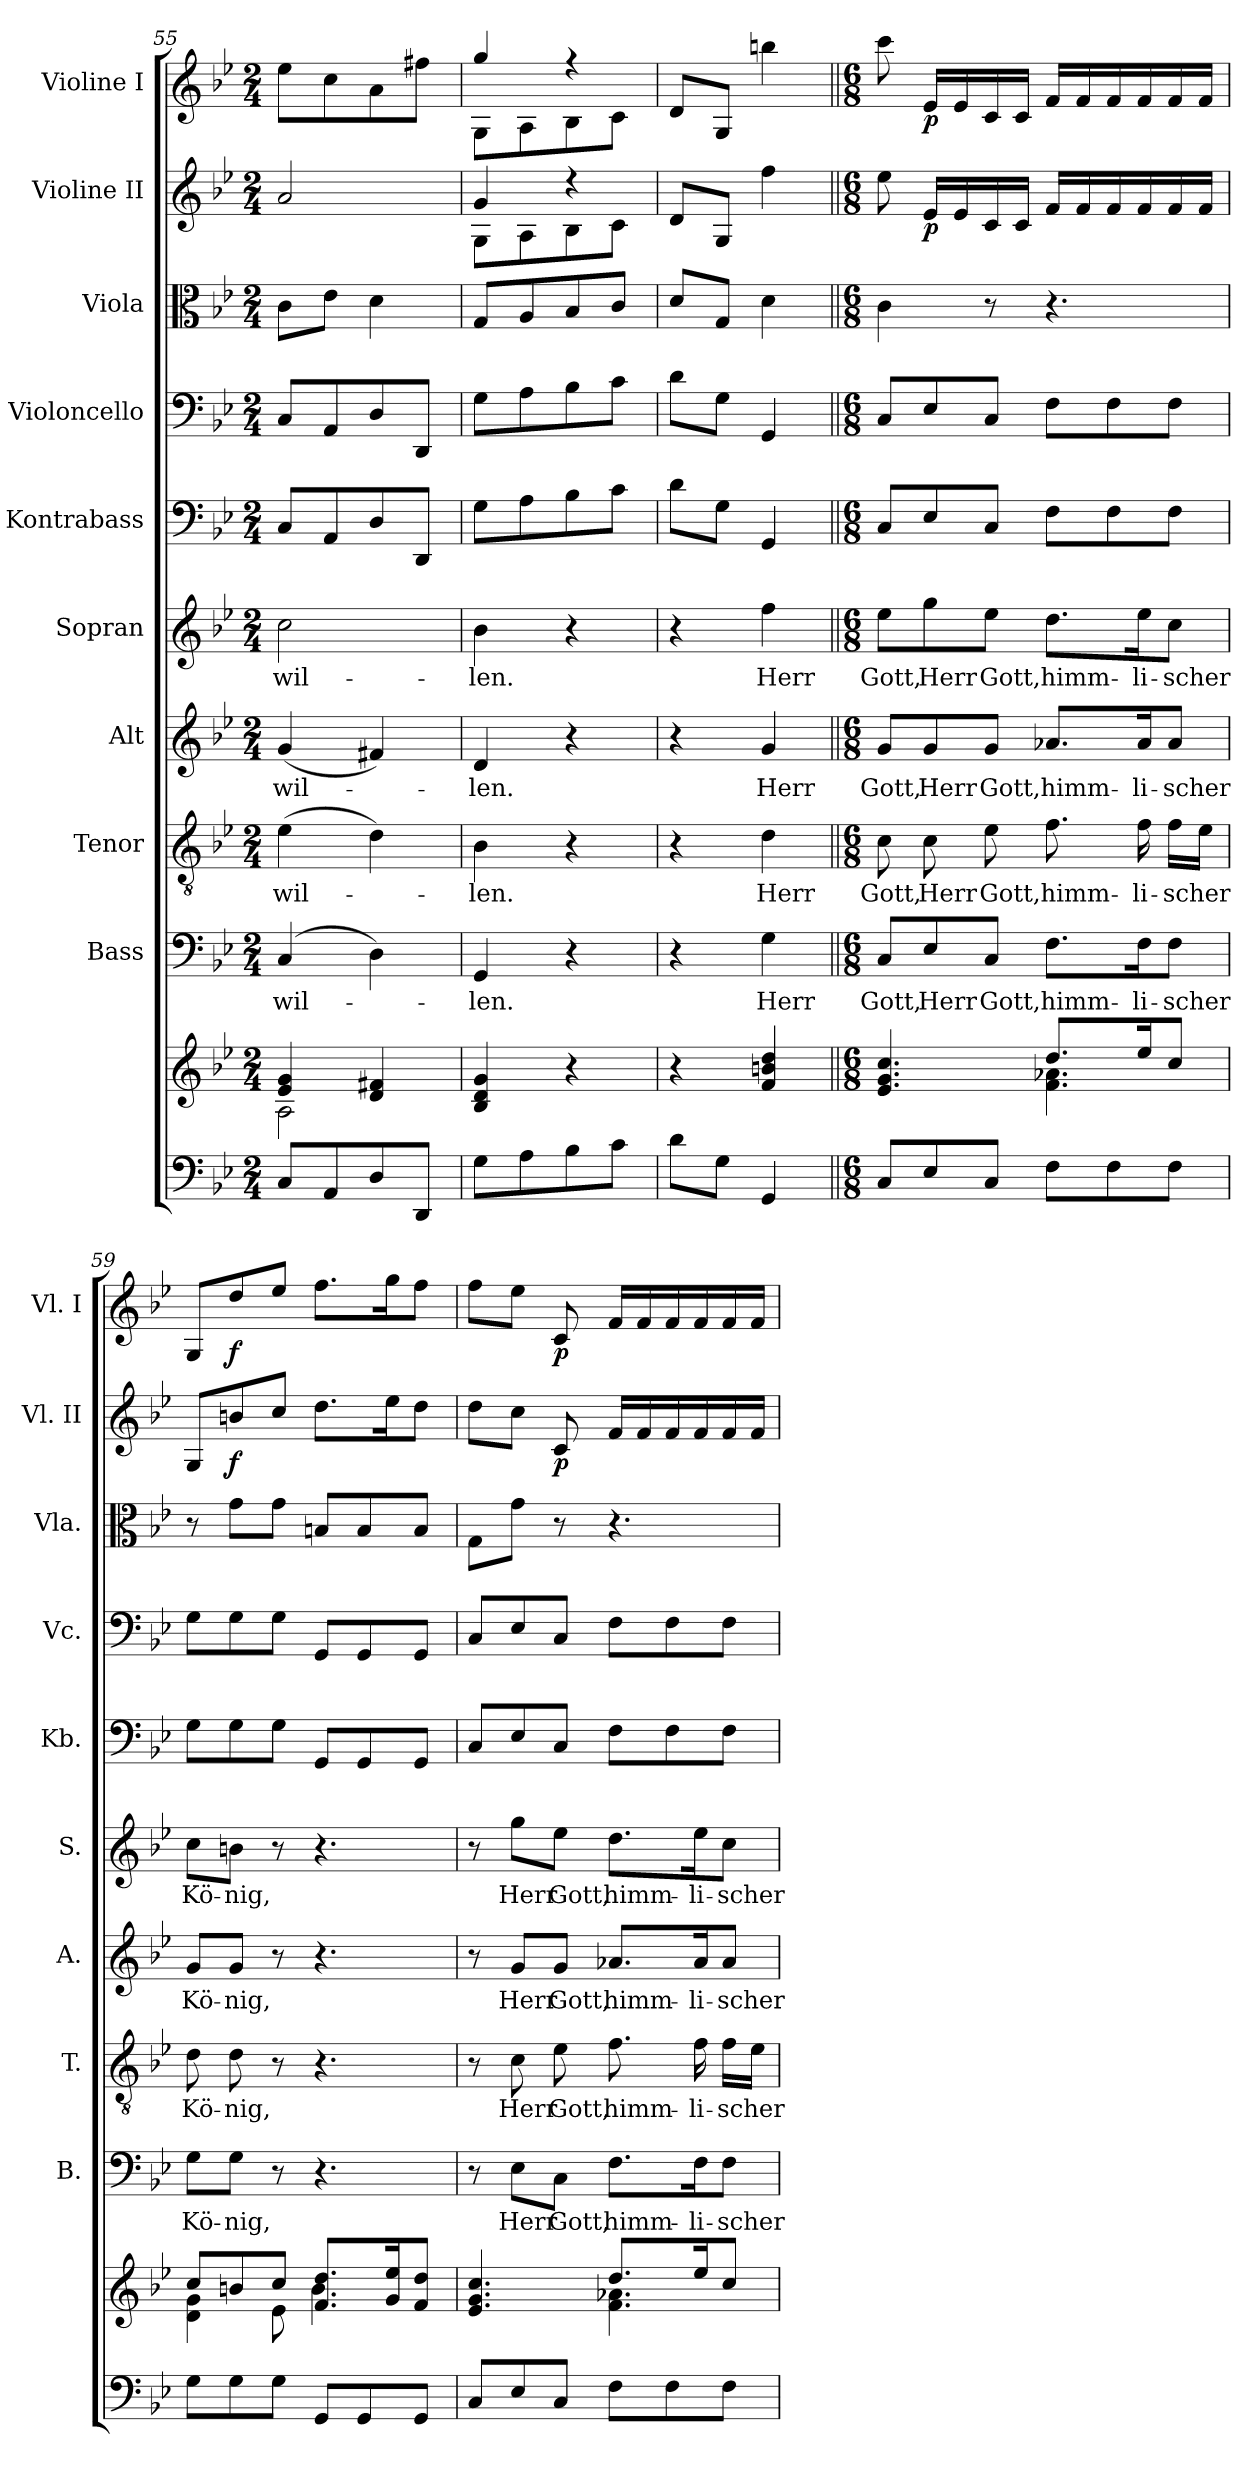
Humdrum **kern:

**kern	**kern	**kern	**text	**kern	**text	**kern	**text	**kern	**text	**kern	**kern	**kern	**kern	**dynam	**kern	**dynam
*part10	*part10	*part9	*part9	*part8	*part8	*part7	*part7	*part6	*part6	*part5	*part4	*part3	*part2	*part2	*part1	*part1
*staff11	*staff10	*staff9	*staff9	*staff8	*staff8	*staff7	*staff7	*staff6	*staff6	*staff5	*staff4	*staff3	*staff2	*staff2	*staff1	*staff1
*	*	*I"Bass	*	*I"Tenor	*	*I"Alt	*	*I"Sopran	*	*I"Kontrabass	*I"Violoncello	*I"Viola	*I"Violine II	*	*I"Violine I	*
*	*	*I'B.	*	*I'T.	*	*I'A.	*	*I'S.	*	*I'Kb.	*I'Vc.	*I'Vla.	*I'Vl. II	*	*I'Vl. I	*
*clefF4	*clefG2	*clefF4	*	*clefGv2	*	*clefG2	*	*clefG2	*	*clefF4	*clefF4	*clefC3	*clefG2	*	*clefG2	*
*	*	*	*	*	*	*	*	*	*	*ITrd7c12	*	*	*	*	*	*
*k[b-e-]	*k[b-e-]	*k[b-e-]	*	*k[b-e-]	*	*k[b-e-]	*	*k[b-e-]	*	*k[b-e-]	*k[b-e-]	*k[b-e-]	*k[b-e-]	*	*k[b-e-]	*
*B-:	*B-:	*B-:	*	*B-:	*	*B-:	*	*B-:	*	*B-:	*B-:	*B-:	*B-:	*	*B-:	*
*M2/4	*M2/4	*M2/4	*	*M2/4	*	*M2/4	*	*M2/4	*	*M2/4	*M2/4	*M2/4	*M2/4	*	*M2/4	*
=55	=55	=55	=55	=55	=55	=55	=55	=55	=55	=55	=55	=55	=55	=55	=55	=55
*	*^	*	*	*	*	*	*	*	*	*	*	*	*	*	*	*
!	!	!	!	!LO:LY:b	!	!LO:LY:b	!	!LO:LY:b	!	!LO:LY:b	!	!	!	!	!	!	!
8C/L	4e-/ 4g/	2A\	(4C/	wil-	(>4e-\	wil-	(<4g/	wil-	2cc\	wil-	8CC/L	8C/L	8c\L	2a/	.	8ee-\L	.
8AA/	.	.	.	.	.	.	.	.	.	.	8AAA/	8AA/	8e-\J	.	.	8cc\	.
8D/	4d/ 4f#X/	.	4D\)	.	4d\)	.	4f#X/)	.	.	.	8DD/	8D/	4d\	.	.	8a\	.
8DD/J	.	.	.	.	.	.	.	.	.	.	8DDD/J	8DD/J	.	.	.	8ff#X\J	.
*	*v	*v	*	*	*	*	*	*	*	*	*	*	*	*	*	*	*
=56	=56	=56	=56	=56	=56	=56	=56	=56	=56	=56	=56	=56	=56	=56	=56	=56
!	!	!	!LO:LY:b	!	!LO:LY:b	!	!LO:LY:b	!	!LO:LY:b	!	!	!	!	!	!	!
*	*	*	*	*	*	*	*	*	*	*	*	*	*^	*	*^	*
8G\L	4B-/ 4d/ 4g/	4GG/	-len.	4B-\	-len.	4d/	-len.	4b-\	-len.	8GG\L	8G\L	8G/L	4g/	8G\L	.	4gg/	8G\L	.
8A\	.	.	.	.	.	.	.	.	.	8AA\	8A\	8A/	.	8A\	.	.	8A\	.
8B-\	4r	4r	.	4r	.	4r	.	4r	.	8BB-\	8B-\	8B-/	4r	8B-\	.	4ree	8B-\	.
8c\J	.	.	.	.	.	.	.	.	.	8C\J	8c\J	8c/J	.	8c\J	.	.	8c\J	.
*	*	*	*	*	*	*	*	*	*	*	*	*	*v	*v	*	*	*	*
*	*	*	*	*	*	*	*	*	*	*	*	*	*	*	*v	*v	*
=57	=57	=57	=57	=57	=57	=57	=57	=57	=57	=57	=57	=57	=57	=57	=57	=57
8d\L	4r	4r	.	4r	.	4r	.	4r	.	8D\L	8d\L	8d/L	8d/L	.	8d/L	.
8G\J	.	.	.	.	.	.	.	.	.	8GG\J	8G\J	8G/J	8G/J	.	8G/J	.
!	!	!	!LO:LY:b	!	!LO:LY:b	!	!LO:LY:b	!	!LO:LY:b	!	!	!	!	!	!	!
4GG/	4f/ 4bn/ 4dd/	4G\	Herr	4d\	Herr	4g/	Herr	4ff\	Herr	4GGG/	4GG/	4d\	4ff\	.	4bbn\	.
!!LO:PB:g=z
=58||	=58||	=58||	=58||	=58||	=58||	=58||	=58||	=58||	=58||	=58||	=58||	=58||	=58||	=58||	=58||	=58||
*M6/8	*M6/8	*M6/8	*	*M6/8	*	*M6/8	*	*M6/8	*	*M6/8	*M6/8	*M6/8	*M6/8	*	*M6/8	*
*	*^	*	*	*	*	*	*	*	*	*	*	*	*	*	*	*
!	!	!	!	!LO:LY:b	!	!LO:LY:b	!	!LO:LY:b	!	!LO:LY:b	!	!	!	!	!	!	!
8C/L	4.e-/ 4.g/ 4.cc/	4.ryy	8C/L	Gott,	8c\	Gott,	8g/L	Gott,	8ee-\L	Gott,	8CC/L	8C/L	4c\	8ee-\	.	8ccc\	.
!	!	!	!	!LO:LY:b	!	!LO:LY:b	!	!LO:LY:b	!	!LO:LY:b	!	!	!	!	!LO:DY:b	!	!LO:DY:b
8E-/	.	.	8E-/	Herr	8c\	Herr	8g/	Herr	8gg\	Herr	8EE-/	8E-/	.	16e-/LL	p	16e-/LL	p
.	.	.	.	.	.	.	.	.	.	.	.	.	.	16e-/	.	16e-/	.
!	!	!	!	!LO:LY:b	!	!LO:LY:b	!	!LO:LY:b	!	!LO:LY:b	!	!	!	!	!	!	!
8C/J	.	.	8C/J	Gott,	8e-\	Gott,	8g/J	Gott,	8ee-\J	Gott,	8CC/J	8C/J	8r	16c/	.	16c/	.
.	.	.	.	.	.	.	.	.	.	.	.	.	.	16c/JJ	.	16c/JJ	.
!	!	!	!	!LO:LY:b	!	!LO:LY:b	!	!LO:LY:b	!	!LO:LY:b	!	!	!	!	!	!	!
8F\L	8.dd/L	4.f\ 4.a-X\	8.F\L	himm-	8.f\	himm-	8.a-X/L	himm-	8.dd\L	himm-	8FF\L	8F\L	4.r	16f/LL	.	16f/LL	.
.	.	.	.	.	.	.	.	.	.	.	.	.	.	16f/	.	16f/	.
8F\	.	.	.	.	.	.	.	.	.	.	8FF\	8F\	.	16f/	.	16f/	.
!	!	!	!	!LO:LY:b	!	!LO:LY:b	!	!LO:LY:b	!	!LO:LY:b	!	!	!	!	!	!	!
.	16ee-/k	.	16F\K	-li-	16f\	-li-	16a-/K	-li-	16ee-\K	-li-	.	.	.	16f/	.	16f/	.
!	!	!	!	!LO:LY:b	!	!LO:LY:b	!	!LO:LY:b	!	!LO:LY:b	!	!	!	!	!	!	!
8F\J	8cc/J	.	8F\J	-scher	16f\LL	-scher	8a-/J	-scher	8cc\J	-scher	8FF\J	8F\J	.	16f/	.	16f/	.
.	.	.	.	.	16e-\JJ	.	.	.	.	.	.	.	.	16f/JJ	.	16f/JJ	.
=59	=59	=59	=59	=59	=59	=59	=59	=59	=59	=59	=59	=59	=59	=59	=59	=59	=59
!	!	!	!	!LO:LY:b	!	!LO:LY:b	!	!LO:LY:b	!	!LO:LY:b	!	!	!	!	!	!	!
8G\L	8cc/L	4d\ 4g\	8G\L	Kö-	8d\	Kö-	8g/L	Kö-	8cc\L	Kö-	8GG\L	8G\L	8r	8G/L	.	8G/L	.
!	!	!	!	!LO:LY:b	!	!LO:LY:b	!	!LO:LY:b	!	!LO:LY:b	!	!	!	!	!LO:DY:b	!	!LO:DY:b
8G\	8bn/	.	8G\J	-nig,	8d\	-nig,	8g/J	-nig,	8bn\J	-nig,	8GG\	8G\	8g\L	8bn/	f	8dd/	f
8G\J	8cc/J	8e-\	8r	.	8r	.	8r	.	8r	.	8GG\J	8G\J	8g\J	8cc/J	.	8ee-/J	.
8GG/L	8.f/ 8.dd/L	4.b\	4.r	.	4.r	.	4.r	.	4.r	.	8GGG/L	8GG/L	8Bn/L	8.dd\L	.	8.ff\L	.
8GG/	.	.	.	.	.	.	.	.	.	.	8GGG/	8GG/	8B/	.	.	.	.
.	16g/ 16ee-/k	.	.	.	.	.	.	.	.	.	.	.	.	16ee-\k	.	16gg\k	.
8GG/J	8f/ 8dd/J	.	.	.	.	.	.	.	.	.	8GGG/J	8GG/J	8B/J	8dd\J	.	8ff\J	.
=60	=60	=60	=60	=60	=60	=60	=60	=60	=60	=60	=60	=60	=60	=60	=60	=60	=60
8C/L	4.e-/ 4.g/ 4.cc/	4.ryy	8r	.	8r	.	8r	.	8r	.	8CC/L	8C/L	8G\L	8dd\L	.	8ff\L	.
!	!	!	!	!LO:LY:b	!	!LO:LY:b	!	!LO:LY:b	!	!LO:LY:b	!	!	!	!	!	!	!
8E-/	.	.	8E-\L	Herr	8c\	Herr	8g/L	Herr	8gg\L	Herr	8EE-/	8E-/	8g\J	8cc\J	.	8ee-\J	.
!	!	!	!	!LO:LY:b	!	!LO:LY:b	!	!LO:LY:b	!	!LO:LY:b	!	!	!	!	!LO:DY:b	!	!LO:DY:b
8C/J	.	.	8C\J	Gott,	8e-\	Gott,	8g/J	Gott,	8ee-\J	Gott,	8CC/J	8C/J	8r	8c/	p	8c/	p
!	!	!	!	!LO:LY:b	!	!LO:LY:b	!	!LO:LY:b	!	!LO:LY:b	!	!	!	!	!	!	!
8F\L	8.dd/L	4.f\ 4.a-X\	8.F\L	himm-	8.f\	himm-	8.a-X/L	himm-	8.dd\L	himm-	8FF\L	8F\L	4.r	16f/LL	.	16f/LL	.
.	.	.	.	.	.	.	.	.	.	.	.	.	.	16f/	.	16f/	.
8F\	.	.	.	.	.	.	.	.	.	.	8FF\	8F\	.	16f/	.	16f/	.
!	!	!	!	!LO:LY:b	!	!LO:LY:b	!	!LO:LY:b	!	!LO:LY:b	!	!	!	!	!	!	!
.	16ee-/k	.	16F\K	-li-	16f\	-li-	16a-/K	-li-	16ee-\K	-li-	.	.	.	16f/	.	16f/	.
!	!	!	!	!LO:LY:b	!	!LO:LY:b	!	!LO:LY:b	!	!LO:LY:b	!	!	!	!	!	!	!
8F\J	8cc/J	.	8F\J	-scher	16f\LL	-scher	8a-/J	-scher	8cc\J	-scher	8FF\J	8F\J	.	16f/	.	16f/	.
.	.	.	.	.	16e-\JJ	.	.	.	.	.	.	.	.	16f/JJ	.	16f/JJ	.
*	*v	*v	*	*	*	*	*	*	*	*	*	*	*	*	*	*	*
=	=	=	=	=	=	=	=	=	=	=	=	=	=	=	=	=
*-	*-	*-	*-	*-	*-	*-	*-	*-	*-	*-	*-	*-	*-	*-	*-	*-
